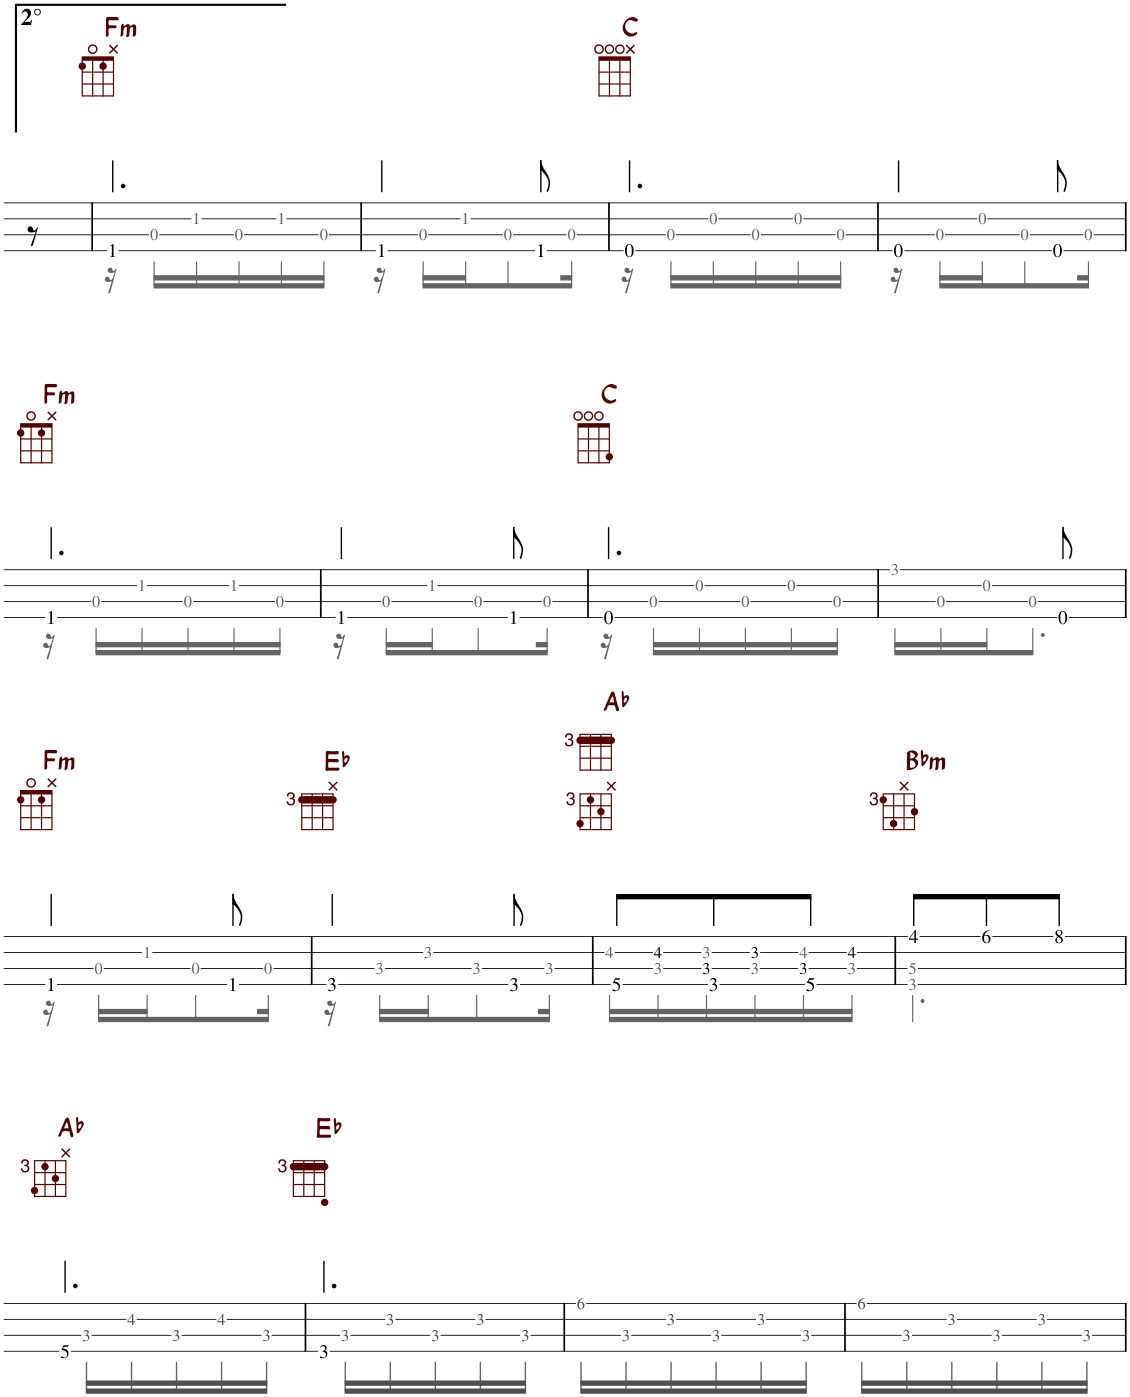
**kern	**harte
*part1	*part1
*staff1	*
*I"Ukulélé [Tablature]	*
!!LO:PB:g=z
*k[b-e-a-d-]	*
*M3/8	*
=38	=38
8r	.
=39	=39
*^	*
!	!	!LO:H:kt=m
4.a-/	16r	F:min
.	16c!i\LL	.
.	16f!i\	.
.	16c!i\	.
.	16f!i\	.
.	16c!i\JJ	.
=40	=40	=40
4a-/	16r	.
.	16c!i\LL	.
.	16f!i\J	.
.	8c!i\	.
8a-/	.	.
.	16c!i\Jk	.
=41	=41	=41
4.g/	16r	C:maj
.	16c!i\LL	.
.	16en!i\	.
.	16c!i\	.
.	16e!i\	.
.	16c!i\JJ	.
=42	=42	=42
4g/	16r	.
.	16c!i\LL	.
.	16en!i\J	.
.	8c!i\	.
8g/	.	.
.	16c!i\Jk	.
!!LO:LB:g=z	!!
=43	=43	=43
!	!	!LO:H:kt=m
4.a-/	16r	F:min
.	16c!i\LL	.
.	16f!i\	.
.	16c!i\	.
.	16f!i\	.
.	16c!i\JJ	.
=44	=44	=44
4a-/	16r	.
.	16c!i\LL	.
.	16f!i\J	.
.	8c!i\	.
8a-/	.	.
.	16c!i\Jk	.
=45	=45	=45
4.g/	16r	C:maj
.	16c!i\LL	.
.	16en!i\	.
.	16c!i\	.
.	16e!i\	.
.	16c!i\JJ	.
=46	=46	=46
4ryy	16cc!i\LL	.
.	16c!i\	.
.	16en!i\J	.
.	8.c!i\J	.
8g/	.	.
!!LO:LB:g=z	!!
=47	=47	=47
!	!	!LO:H:kt=m
4a-/	16r	F:min
.	16c!i\LL	.
.	16f!i\J	.
.	8c!i\	.
8a-/	.	.
.	16c!i\Jk	.
=48	=48	=48
4b-/	16r	Eb:maj
.	16e-!i\LL	.
.	16g!i\J	.
.	8e-!i\	.
8b-/	.	.
.	16e-!i\Jk	.
=49	=49	=49
8cc/L	[16a-!i\LL	Ab:maj
.	[16e-!i\ 16a-!\]	.
8b-/	16e-!\] [16g!i\	.
.	[16e-!i\ 16g!\]	.
8cc/J	16e-!\] [16a-!i\	.
.	16e-!i\ 16a-!\]JJ	.
=50	=50	=50
!	!	!LO:H:kt=m
8dd-/L	4.b-!i\ 4.f!i\	Bb:min
8ee-/	.	.
8ff/J	.	.
!!LO:LB:g=z	!!
=51	=51	=51
4.cc/	16ryy	Ab:maj
.	16e-!j\LL	.
.	16a-!j\	.
.	16e-!j\	.
.	16a-!j\	.
.	16e-!j\JJ	.
=52	=52	=52
4.b-/	16ryy	Eb:maj
.	16e-!j\LL	.
.	16g!j\	.
.	16e-!j\	.
.	16g!j\	.
.	16e-!j\JJ	.
=53	=53	=53
4.ryy	16ee-!j\LL	.
.	16e-!j\	.
.	16g!j\	.
.	16e-!j\	.
.	16g!j\	.
.	16e-!j\JJ	.
=54	=54	=54
4.ryy	16ee-!j\LL	.
.	16e-!j\	.
.	16g!j\	.
.	16e-!j\	.
.	16g!j\	.
.	16e-!j\JJ	.
*v	*v	*
=	=
*-	*-
